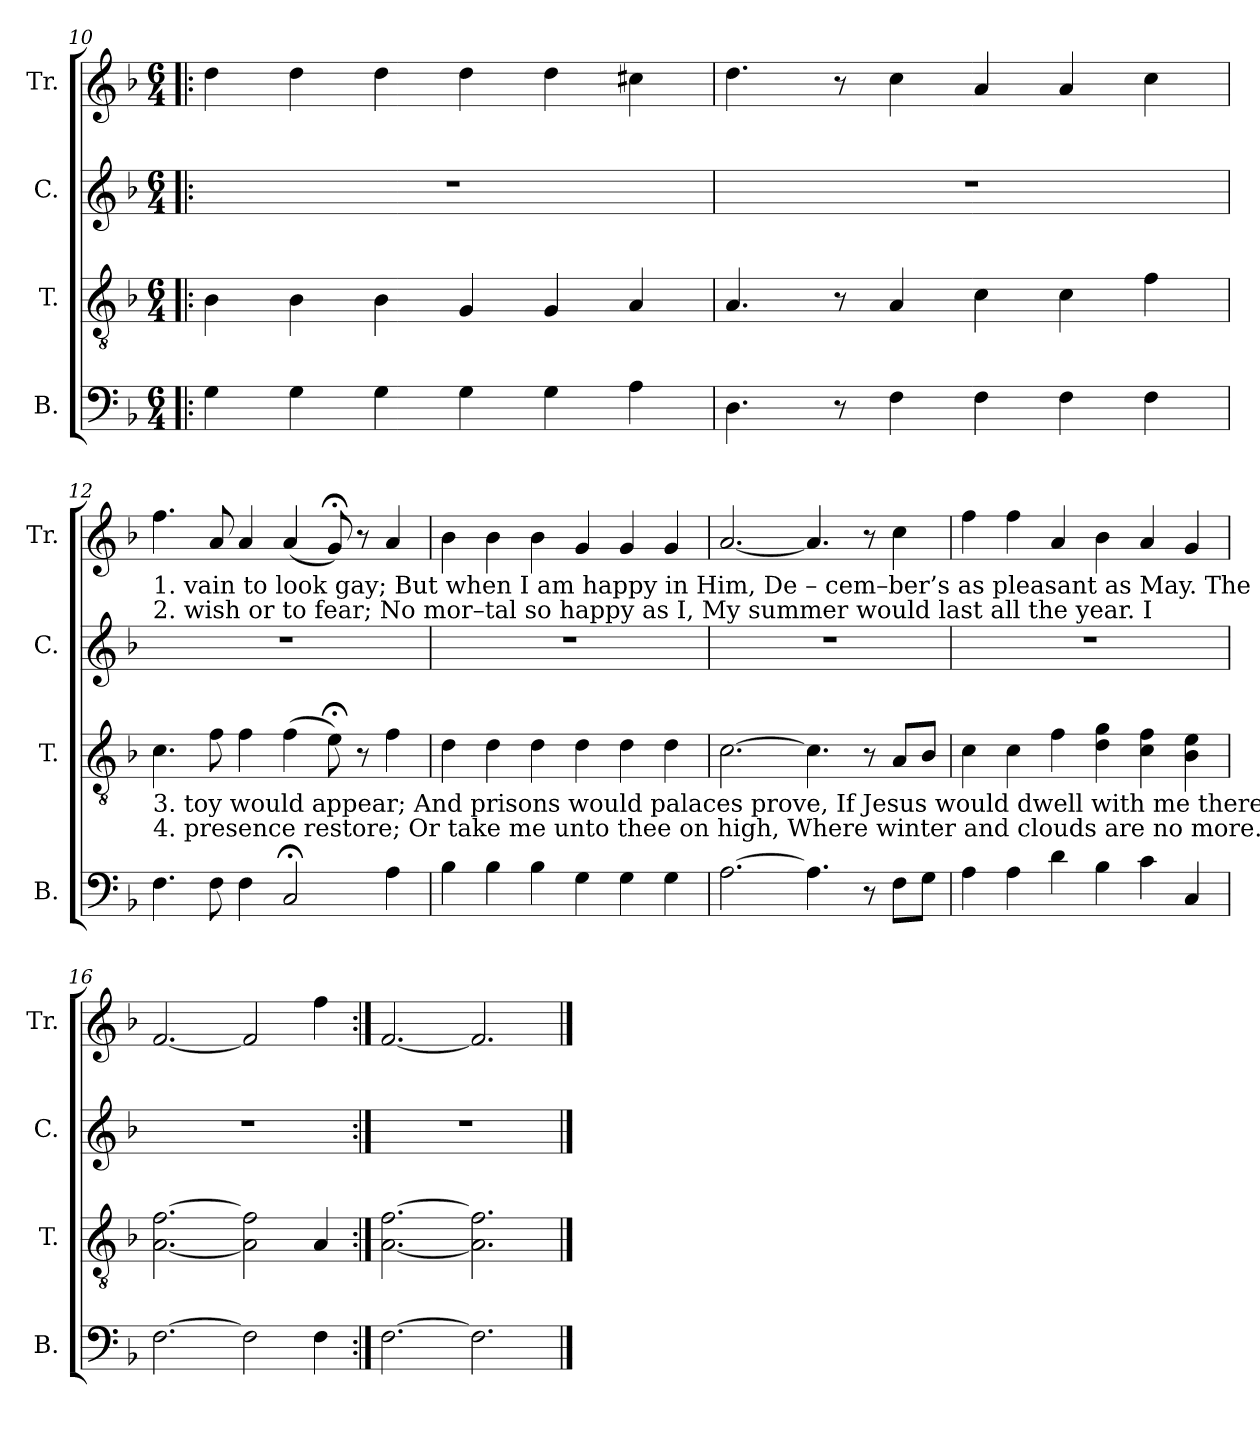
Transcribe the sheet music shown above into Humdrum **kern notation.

**kern	**kern	**kern	**kern
*part4	*part3	*part2	*part1
*staff4	*staff3	*staff2	*staff1
*I"B.	*I"T.	*I"C.	*I"Tr.
*I'B.	*I'T.	*I'C.	*I'Tr.
*clefF4	*clefGv2	*clefG2	*clefG2
*k[b-]	*k[b-]	*k[b-]	*k[b-]
*M6/4	*M6/4	*M6/4	*M6/4
=10!|:	=10!|:	=10!|:	=10!|:
4G\	4B-\	1.r	4dd\
4G\	4B-\	.	4dd\
4G\	4B-\	.	4dd\
4G\	4G/	.	4dd\
4G\	4G/	.	4dd\
4A\	4A/	.	4cc#X\
=11	=11	=11	=11
4.D\	4.A/	1.r	4.dd\
8r	8r	.	8r
4F\	4A/	.	4cc\
4F\	4c\	.	4a/
4F\	4c\	.	4a/
4F\	4f\	.	4cc\
!!LO:LB:g=z
=12	=12	=12	=12
!	!	!	!LO:TX:b:t=1.  vain  to  look  gay;            But  when I  am  happy  in   Him,                     De – cem–ber’s as pleasant as May.         The
!	!	!	!LO:TX:b:t=2.  wish  or   to    fear;            No   mor–tal so   happy   as      I,                         My  summer would last all the year.         I
!	!LO:TX:b:t=3. toy  would  appear;      And prisons would palaces  prove,                   If Jesus would dwell with me there.   While	!	!
!	!LO:TX:b:t=4. presence     restore;       Or   take  me  unto  thee  on   high,                Where winter and clouds are no more.      O	!	!
4.F\	4.c\	1.r	4.ff\
8F\	8f\	.	8a/
4F\	4f\	.	4a/
2C;</	(4f\	.	(4a/
.	8e;<\)	.	8g;</)
.	8r	.	8r
4A\	4f\	.	4a/
=13	=13	=13	=13
4B-\	4d\	1.r	4b-\
4B-\	4d\	.	4b-\
4B-\	4d\	.	4b-\
4G\	4d\	.	4g/
4G\	4d\	.	4g/
4G\	4d\	.	4g/
=14	=14	=14	=14
[2.A\	[2.c\	1.r	[2.a/
4.A\]	4.c\]	.	4.a/]
8r	8r	.	8r
8F\L	8A/L	.	4cc\
8G\J	8B-/J	.	.
=15	=15	=15	=15
4A\	4c\	1.r	4ff\
4A\	4c\	.	4ff\
4d\	4f\	.	4a/
4B-\	4d\ 4g\	.	4b-\
4c\	4c\ 4f\	.	4a/
4C/	4B-\ 4e\	.	4g/
=16	=16	=16	=16
[2.F\	[2.A\ [2.f\	1.r	[2.f/
2F\]	2A\] 2f\]	.	2f/]
4F\	4A/	.	4ff\
=17:|!	=17:|!	=17:|!	=17:|!
[2.F\	[2.A\ [2.f\	1.r	[2.f/
2.F\]	2.A\] 2.f\]	.	2.f/]
==	==	==	==
*-	*-	*-	*-
